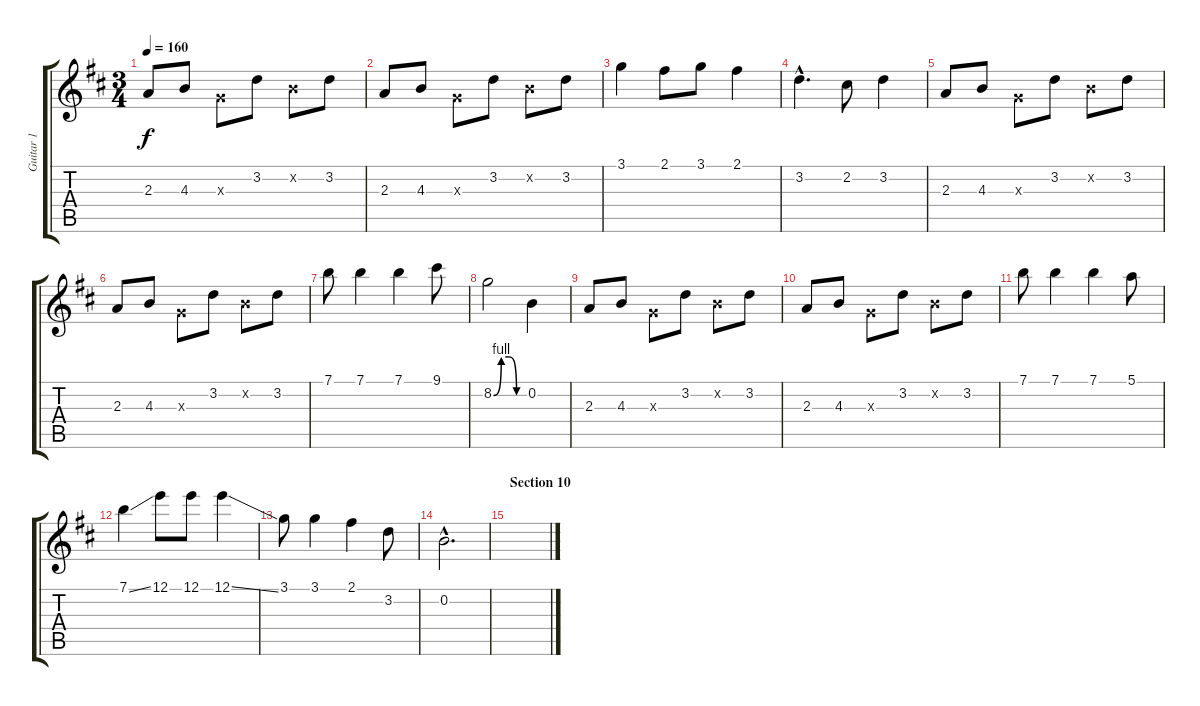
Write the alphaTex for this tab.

\track ("Guitar 1" "Guitar 1") {instrument electricguitarclean}
\staff {score tabs}
\tuning (E4 B3 G3 D3 A2 E2) {hide}
\ts (3 4)
\tempo 160
\clef g2
\ks bminor
2.3.8{dy f} 4.3.8 0.3{x}.8 3.2.8 0.2{x}.8 3.2.8 |
2.3.8 4.3.8 0.3{x}.8 3.2.8 0.2{x}.8 3.2.8 |
3.1.4 2.1.8 3.1.8 2.1.4 |
3.2{hac}.4{d} 2.2.8 3.2.4 |
2.3.8 4.3.8 0.3{x}.8 3.2.8 0.2{x}.8 3.2.8 |
2.3.8 4.3.8 0.3{x}.8 3.2.8 0.2{x}.8 3.2.8 |
7.1.8 7.1.4 7.1.4 9.1.8 |
8.2{be (custom 0 0 15 4 30 4 45 0 60 0)}.2 0.2.4 |
2.3.8 4.3.8 0.3{x}.8 3.2.8 0.2{x}.8 3.2.8 |
2.3.8 4.3.8 0.3{x}.8 3.2.8 0.2{x}.8 3.2.8 |
7.1.8 7.1.4 7.1.4 5.1.8 |
7.1{ss}.4 12.1.8 12.1.8 12.1{ss}.4 |
3.1.8 3.1.4 2.1.4 3.2.8 |
0.2{hac}.2{d} |
\section ("" "Section 10")
